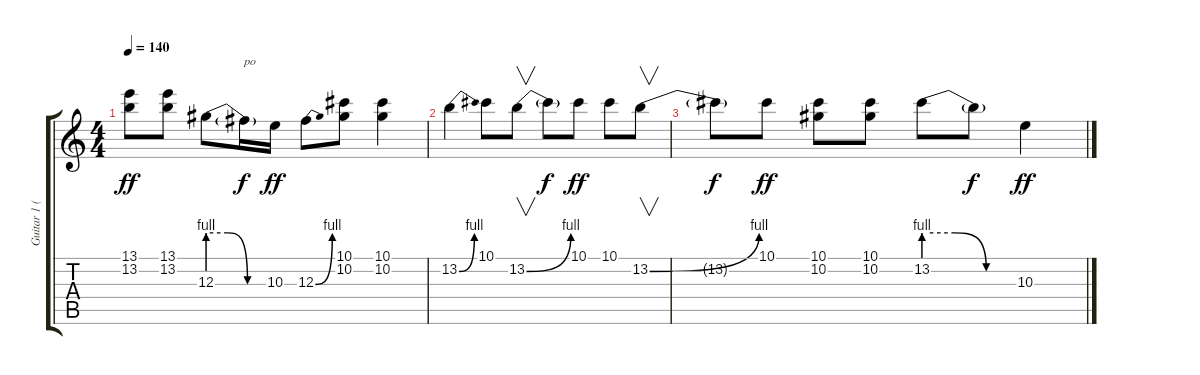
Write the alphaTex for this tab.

\track ("Guitar 1 (Slash)" "Guitar 1 (") {instrument overdrivenguitar}
\staff {score tabs}
\tuning (Eb4 Bb3 Gb3 Db3 Ab2 Eb2) {hide}
\ts (4 4)
\tempo 140
\clef g2
\ks c
(13.1 13.2).8{dy ff} (13.1 13.2).8 12.3{be (custom 0 4 20 4 40 0 60 0)}.8 12.3{t}.16{txt "po" dy f} 10.3.16{dy ff} 12.3{be (bend 0 0 60 4)}.8 (10.1 10.2).8 (10.1 10.2).4 |
13.2{be (bend 0 0 60 4)}.4{volume 1} 10.1.8 13.2{be (bend 0 0 60 4)}.8{v} 13.2{t}.8{dy f} 10.1.8{dy ff} 10.1.8 13.2{be (bend 0 0 60 4)}.8{v} |
13.2{t}.8{dy f} 10.1.8{dy ff} (10.1 10.2).8 (10.1 10.2).8 13.2{be (custom 0 4 20 4 40 0 60 0)}.8 13.2{t}.8{dy f} 10.3.4{dy ff}
